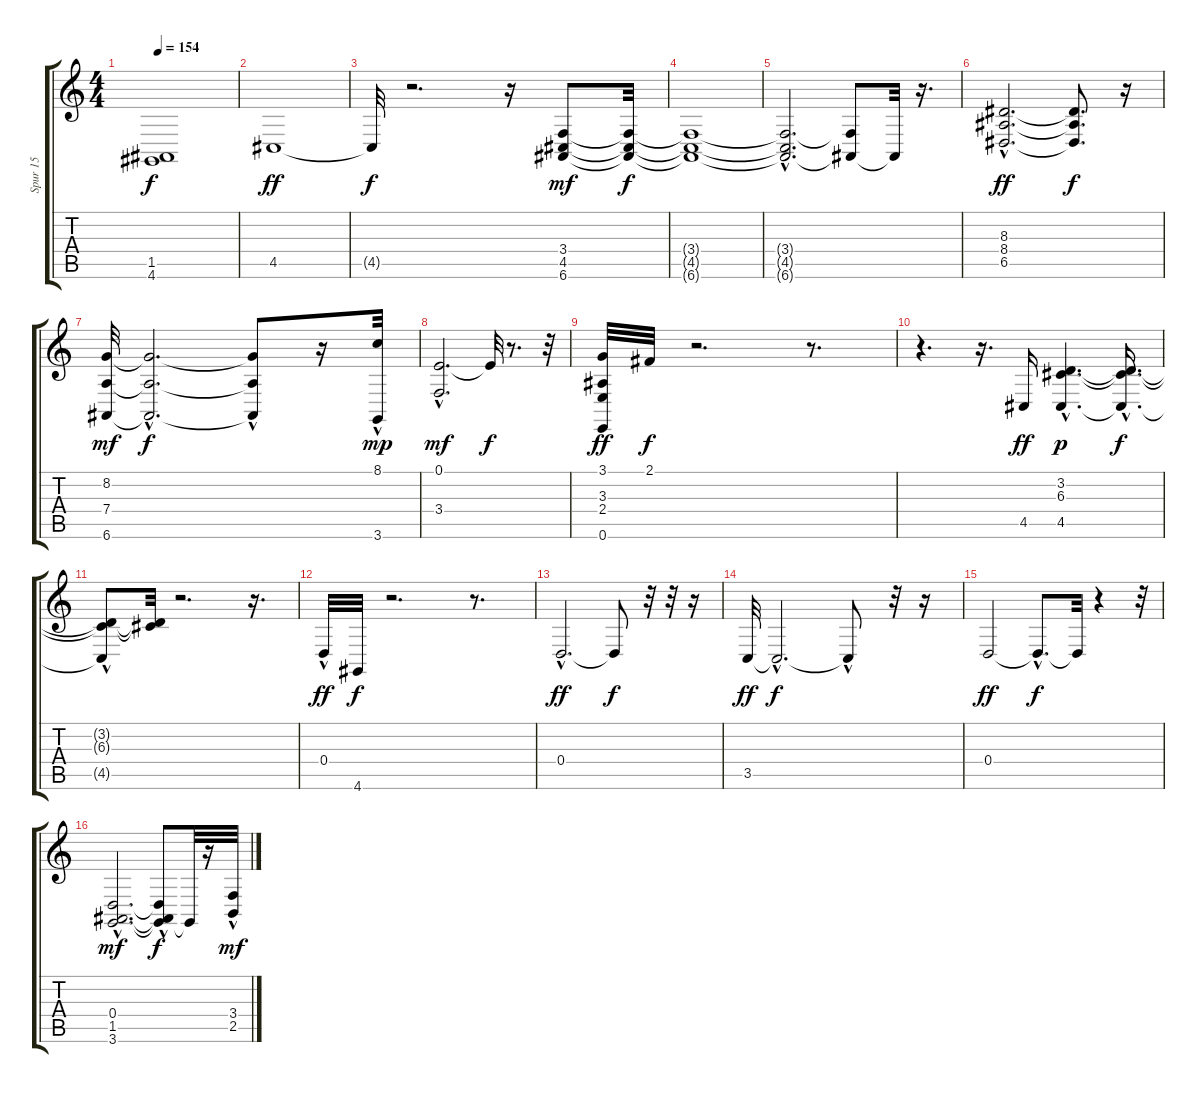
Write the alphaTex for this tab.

\track ("Spur 15" "Spur 15") {instrument acousticgrandpiano}
\staff {score tabs}
\tuning (E4 B3 G3 D3 A2 E2) {hide}
\ts (4 4)
\tempo 154
\clef g2
\ks c
(1.5{t} 4.6{t}).1{dy f} |
4.5.1{dy ff} |
4.5{t}.32{dy f} r.2{d} r.16 (3.4 4.5 6.6).8{dy mf} (3.4{t} 4.5{t} 6.6{t}).32{dy f} |
(3.4{t} 4.5{t} 6.6{t}).1 |
(3.4{hac t} 4.5{t} 6.6{hac t}).2{d} (3.4{t} 6.6{t}).8 6.6{t}.32 r.16{d} |
(8.3{hac} 8.4{hac} 6.5{hac}).2{d dy ff} (8.3{t} 8.4{t} 6.5{t}).8{d dy f} r.16 |
(8.2 7.4 6.6).32{dy mf} (8.2{hac t} 7.4{hac t} 6.6{hac t}).2{d dy f} (8.2{t} 7.4{t} 6.6{hac t}).8 r.16 (8.1{hac} 3.6{hac}).32{dy mp} |
(0.1{hac} 3.4).2{d dy mf} 0.1{t}.32{dy f} r.8{d} r.32 |
(3.1 3.3 2.4 0.6).32{dy ff} 2.1.32{dy f} r.2{d} r.8{d} |
r.4{d} r.16{d} 4.5.16{dy ff} (3.2{hac} 6.3{hac} 4.5{hac}).4{d dy p} (3.2{hac t} 6.3{hac t} 4.5{hac t}).16{d dy f} |
(3.2{t} 6.3{t} 4.5{hac t}).8 (3.2{t} 6.3{t}).32 r.2{d} r.16{d} |
0.4{hac}.32{dy ff} 4.6.32{dy f} r.2{d} r.8{d} |
0.4{hac}.2{d dy ff} 0.4{t}.8{dy f} r.32 r.32 r.16 |
3.5.32{dy ff} 3.5{hac t}.2{d dy f} 3.5{hac t}.8 r.32 r.16 |
0.4.2{dy ff} 0.4{hac t}.8{d dy f} 0.4{t}.32 r.4 r.32 |
(0.4{hac} 1.5{hac} 3.6{hac}).2{d dy mf} (0.4{t} 1.5{hac t} 3.6{t}).8{dy f} 3.6{t}.32 r.16 (3.4{hac} 2.5).32{dy mf}
